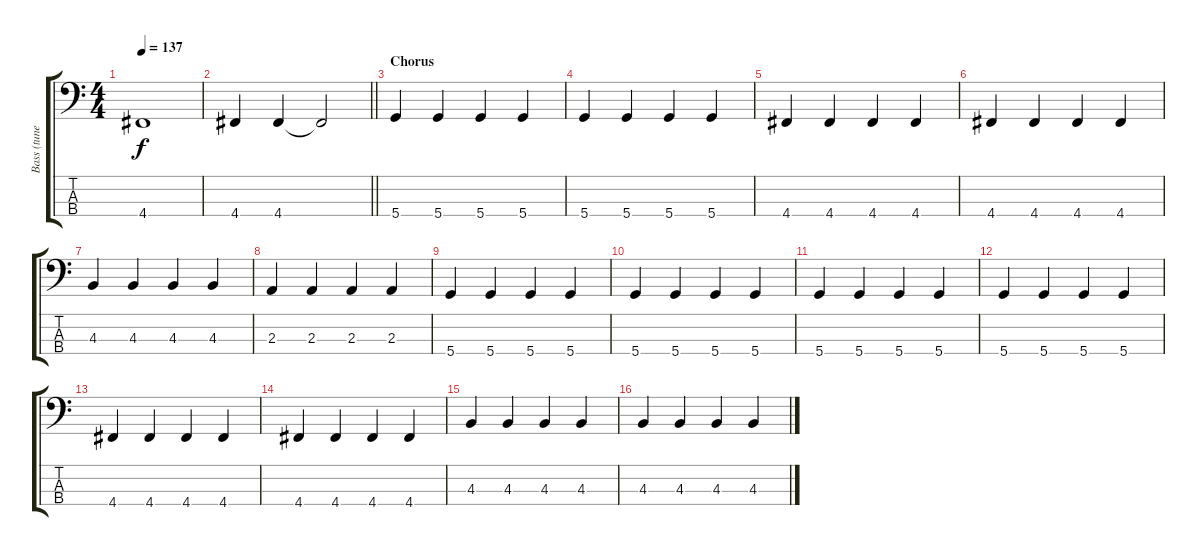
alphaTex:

\track ("Bass (tuned D)" "Bass (tune") {instrument electricbassfinger}
\staff {score tabs}
\tuning (F2 C2 G1 D1) {hide}
\ts (4 4)
\section ("" "")
\tempo 137
\clef f4
\ks c
4.4.1{dy f} |
\barLineRight lightlight
4.4.4 4.4.4 4.4{t}.2 |
\section ("" "Chorus")
5.4.4 5.4.4 5.4.4 5.4.4 |
5.4.4 5.4.4 5.4.4 5.4.4 |
4.4.4 4.4.4 4.4.4 4.4.4 |
4.4.4 4.4.4 4.4.4 4.4.4 |
4.3.4 4.3.4 4.3.4 4.3.4 |
2.3.4 2.3.4 2.3.4 2.3.4 |
5.4.4 5.4.4 5.4.4 5.4.4 |
5.4.4 5.4.4 5.4.4 5.4.4 |
5.4.4 5.4.4 5.4.4 5.4.4 |
5.4.4 5.4.4 5.4.4 5.4.4 |
4.4.4 4.4.4 4.4.4 4.4.4 |
4.4.4 4.4.4 4.4.4 4.4.4 |
4.3.4 4.3.4 4.3.4 4.3.4 |
4.3.4 4.3.4 4.3.4 4.3.4
